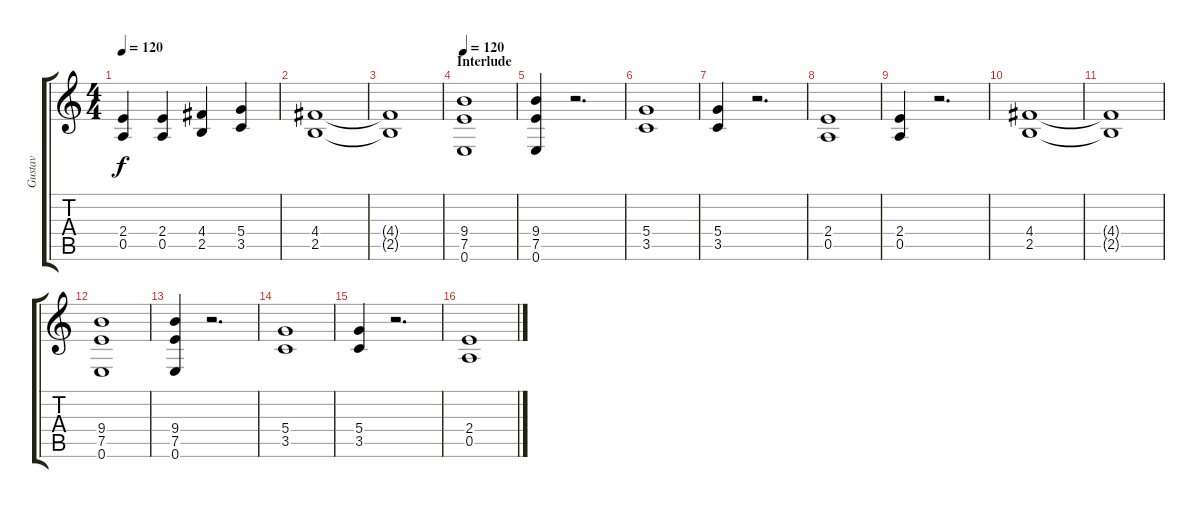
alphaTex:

\track ("Gustav" "Gustav") {instrument overdrivenguitar}
\staff {score tabs}
\tuning (E4 B3 G3 D3 A2 E2) {hide}
\ts (4 4)
\tempo 120
\clef g2
\ks c
(2.4{t} 0.5{t}).4{dy f} (2.4 0.5).4 (4.4 2.5).4 (5.4 3.5).4 |
(4.4 2.5).1 |
(4.4{t} 2.5{t}).1 |
\section ("" "Interlude")
\tempo 120
(9.4 7.5 0.6).1 |
(9.4 7.5 0.6).4 r.2{d} |
(5.4 3.5).1 |
(5.4 3.5).4 r.2{d} |
(2.4 0.5).1 |
(2.4 0.5).4 r.2{d} |
(4.4 2.5).1 |
(4.4{t} 2.5{t}).1 |
(9.4 7.5 0.6).1 |
(9.4 7.5 0.6).4 r.2{d} |
(5.4 3.5).1 |
(5.4 3.5).4 r.2{d} |
(2.4 0.5).1
